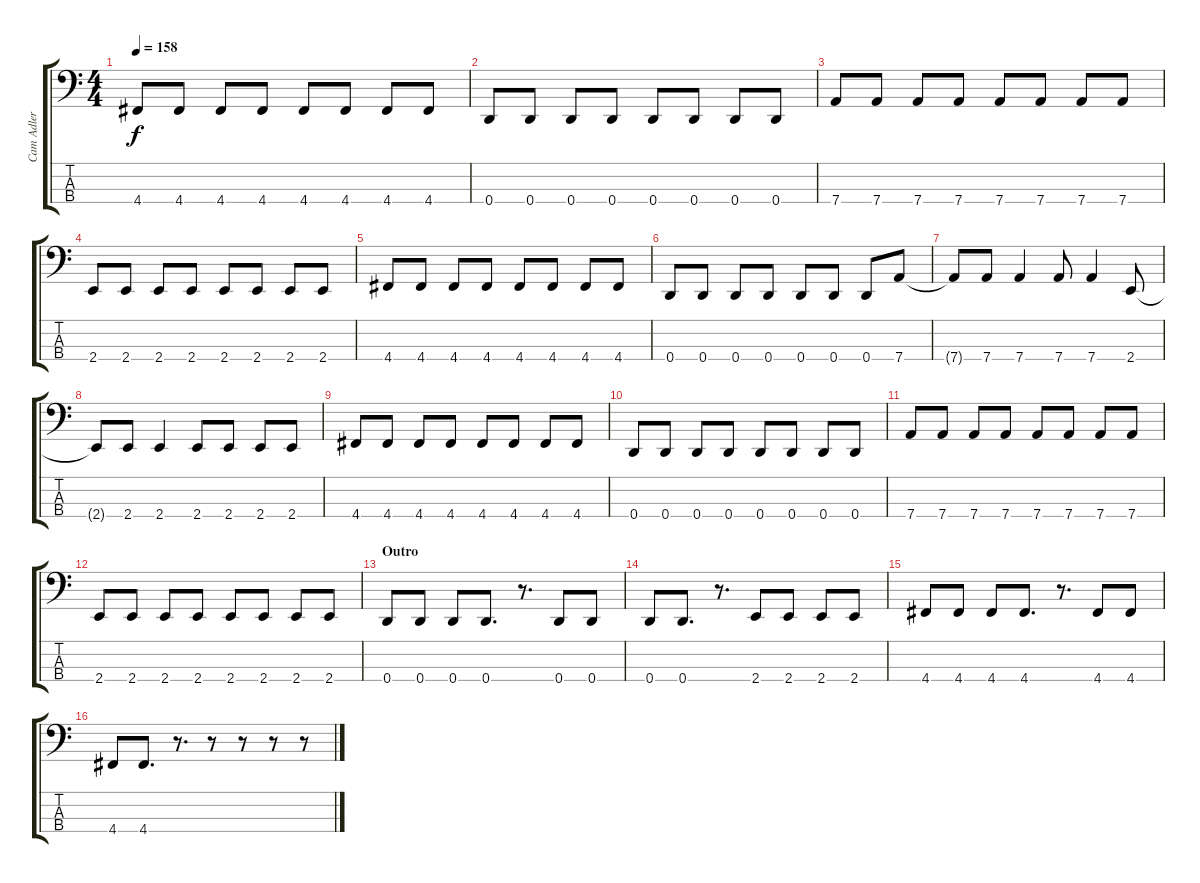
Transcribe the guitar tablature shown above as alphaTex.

\track ("Cam Adler" "Cam Adler") {instrument electricbassfinger}
\staff {score tabs}
\tuning (G2 D2 A1 D1) {hide}
\ts (4 4)
\tempo 158
\clef f4
\ks c
4.4.8{dy f} 4.4.8 4.4.8 4.4.8 4.4.8 4.4.8 4.4.8 4.4.8 |
0.4.8 0.4.8 0.4.8 0.4.8 0.4.8 0.4.8 0.4.8 0.4.8 |
7.4.8 7.4.8 7.4.8 7.4.8 7.4.8 7.4.8 7.4.8 7.4.8 |
2.4.8 2.4.8 2.4.8 2.4.8 2.4.8 2.4.8 2.4.8 2.4.8 |
4.4.8 4.4.8 4.4.8 4.4.8 4.4.8 4.4.8 4.4.8 4.4.8 |
0.4.8 0.4.8 0.4.8 0.4.8 0.4.8 0.4.8 0.4.8 7.4.8 |
7.4{t}.8 7.4.8 7.4.4 7.4.8 7.4.4 2.4.8 |
2.4{t}.8 2.4.8 2.4.4 2.4.8 2.4.8 2.4.8 2.4.8 |
4.4.8 4.4.8 4.4.8 4.4.8 4.4.8 4.4.8 4.4.8 4.4.8 |
0.4.8 0.4.8 0.4.8 0.4.8 0.4.8 0.4.8 0.4.8 0.4.8 |
7.4.8 7.4.8 7.4.8 7.4.8 7.4.8 7.4.8 7.4.8 7.4.8 |
2.4.8 2.4.8 2.4.8 2.4.8 2.4.8 2.4.8 2.4.8 2.4.8 |
\section ("" "Outro")
0.4.8 0.4.8 0.4.8 0.4.8{d} r.8{d} 0.4.8 0.4.8 |
0.4.8 0.4.8{d} r.8{d} 2.4.8 2.4.8 2.4.8 2.4.8 |
4.4.8 4.4.8 4.4.8 4.4.8{d} r.8{d} 4.4.8 4.4.8 |
4.4.8 4.4.8{d} r.8{d} r.8 r.8 r.8 r.8
